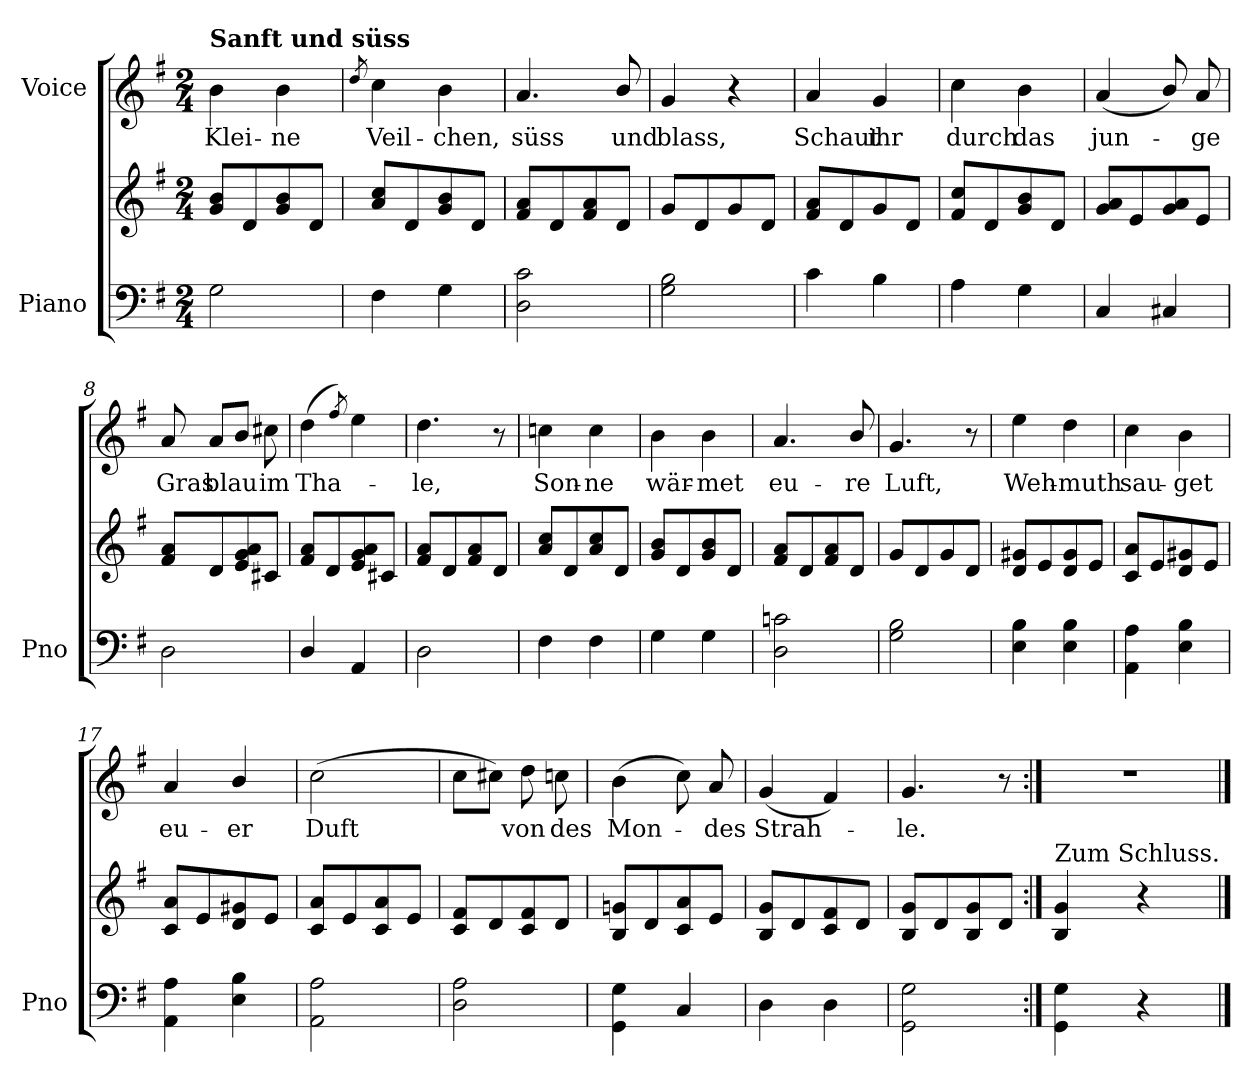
**kern	**kern	**kern	**text
*part2	*part2	*part1	*part1
*staff3	*staff2	*staff1	*staff1
*I"Piano	*	*I"Voice	*
*I'Pno	*	*	*
*clefF4	*clefG2	*clefG2	*
*k[f#]	*k[f#]	*k[f#]	*
*M2/4	*M2/4	*M2/4	*
=1	=1	=1	=1
!	!	!LO:TX:a:B:t=Sanft und süss	!
!	!	!	!LO:LY:b
2G\	8g/ 8b/L	4b\	Klei-
.	8d/	.	.
!	!	!	!LO:LY:b
.	8g/ 8b/	4b\	-ne
.	8d/J	.	.
=2	=2	=2	=2
.	.	8qdd/	.
!	!	!	!LO:LY:b
4F#\	8a/ 8cc/L	4cc\	Veil-
.	8d/	.	.
!	!	!	!LO:LY:b
4G\	8g/ 8b/	4b\	-chen,
.	8d/J	.	.
=3	=3	=3	=3
!	!	!	!LO:LY:b
2D\ 2c\	8f#/ 8a/L	4.a/	süss
.	8d/	.	.
.	8f#/ 8a/	.	.
!	!	!	!LO:LY:b
.	8d/J	8b/	und
=4	=4	=4	=4
!	!	!	!LO:LY:b
2G\ 2B\	8g/L	4g/	blass,
.	8d/	.	.
.	8g/	4r	.
.	8d/J	.	.
=5	=5	=5	=5
!	!	!	!LO:LY:b
4c\	8f#/ 8a/L	4a/	Schaut
.	8d/	.	.
!	!	!	!LO:LY:b
4B\	8g/	4g/	ihr
.	8d/J	.	.
=6	=6	=6	=6
!	!	!	!LO:LY:b
4A\	8f#/ 8cc/L	4cc\	durch
.	8d/	.	.
!	!	!	!LO:LY:b
4G\	8g/ 8b/	4b\	das
.	8d/J	.	.
!!LO:LB:g=z
=7	=7	=7	=7
!	!	!	!LO:LY:b
4C/	8g/ 8a/L	(4a/	jun-
.	8e/	.	.
4C#X/	8g/ 8a/	8b/)	.
!	!	!	!LO:LY:b
.	8e/J	8a/	-ge
=8	=8	=8	=8
!	!	!	!LO:LY:b
2D\	8f#/ 8a/L	8a/	Gras
!	!	!	!LO:LY:b
.	8d/	8a/L	blau
.	8e/ 8g/ 8a/	8b/J	.
!	!	!	!LO:LY:b
.	8c#X/J	8cc#X\	im
!!LO:LB:g=z
=9	=9	=9	=9
!	!	!	!LO:LY:b
4D/	8f#/ 8a/L	(4dd\	Tha-
.	8d/	.	.
.	.	8qff#/)	.
4AA/	8e/ 8g/ 8a/	4ee\	.
.	8c#X/J	.	.
=10	=10	=10	=10
!	!	!	!LO:LY:b
2D\	8f#/ 8a/L	4.dd\	-le,
.	8d/	.	.
.	8f#/ 8a/	.	.
.	8d/J	8r	.
=11	=11	=11	=11
!	!	!	!LO:LY:b
4F#\	8a/ 8cc/L	4ccn\	Son-
.	8d/	.	.
!	!	!	!LO:LY:b
4F#\	8a/ 8cc/	4cc\	-ne
.	8d/J	.	.
=12	=12	=12	=12
!	!	!	!LO:LY:b
4G\	8g/ 8b/L	4b\	wär-
.	8d/	.	.
!	!	!	!LO:LY:b
4G\	8g/ 8b/	4b\	-met
.	8d/J	.	.
=13	=13	=13	=13
!	!	!	!LO:LY:b
2D\ 2cn\	8f#/ 8a/L	4.a/	eu-
.	8d/	.	.
.	8f#/ 8a/	.	.
!	!	!	!LO:LY:b
.	8d/J	8b/	-re
=14	=14	=14	=14
!	!	!	!LO:LY:b
2G\ 2B\	8g/L	4.g/	Luft,
.	8d/	.	.
.	8g/	.	.
.	8d/J	8r	.
=15	=15	=15	=15
!	!	!	!LO:LY:b
4E\ 4B\	8d/ 8g#X/L	4ee\	Weh-
.	8e/	.	.
!	!	!	!LO:LY:b
4E\ 4B\	8d/ 8g#/	4dd\	-muth
.	8e/J	.	.
!!LO:PB:g=z
=16	=16	=16	=16
!	!	!	!LO:LY:b
4AA\ 4A\	8c/ 8a/L	4cc\	sau-
.	8e/	.	.
!	!	!	!LO:LY:b
4E\ 4B\	8d/ 8g#X/	4b\	-get
.	8e/J	.	.
!!LO:LB:g=z
=17	=17	=17	=17
!	!	!	!LO:LY:b
4AA\ 4A\	8c/ 8a/L	4a/	eu-
.	8e/	.	.
!	!	!	!LO:LY:b
4E\ 4B\	8d/ 8g#X/	4b/	-er
.	8e/J	.	.
=18	=18	=18	=18
!	!	!	!LO:LY:b
2AA\ 2A\	8c/ 8a/L	(2cc\	Duft
.	8e/	.	.
.	8c/ 8a/	.	.
.	8e/J	.	.
=19	=19	=19	=19
2D\ 2A\	8c/ 8f#/L	8cc\L	.
.	8d/	8cc#X\J)	.
!	!	!	!LO:LY:b
.	8c/ 8f#/	8dd\	von
!	!	!	!LO:LY:b
.	8d/J	8ccn\	des
=20	=20	=20	=20
!	!	!	!LO:LY:b
4GG\ 4G\	8B/ 8gn/L	(4b\	Mon-
.	8d/	.	.
4C/	8c/ 8a/	8cc\)	.
!	!	!	!LO:LY:b
.	8e/J	8a/	-des
=21	=21	=21	=21
!	!	!	!LO:LY:b
4D\	8B/ 8g/L	(4g/	Strah-
.	8d/	.	.
4D\	8c/ 8f#/	4f#/)	.
.	8d/J	.	.
=22	=22	=22	=22
!	!	!	!LO:LY:b
2GG\ 2G\	8B/ 8g/L	4.g/	-le.
.	8d/	.	.
.	8B/ 8g/	.	.
.	8d/J	8r	.
=23:|!	=23:|!	=23:|!	=23:|!
!	!LO:TX:a:t=Zum Schluss.	!	!
4GG\ 4G\	4B/ 4g/	2r	.
4r	4r	.	.
==	==	==	==
*-	*-	*-	*-
